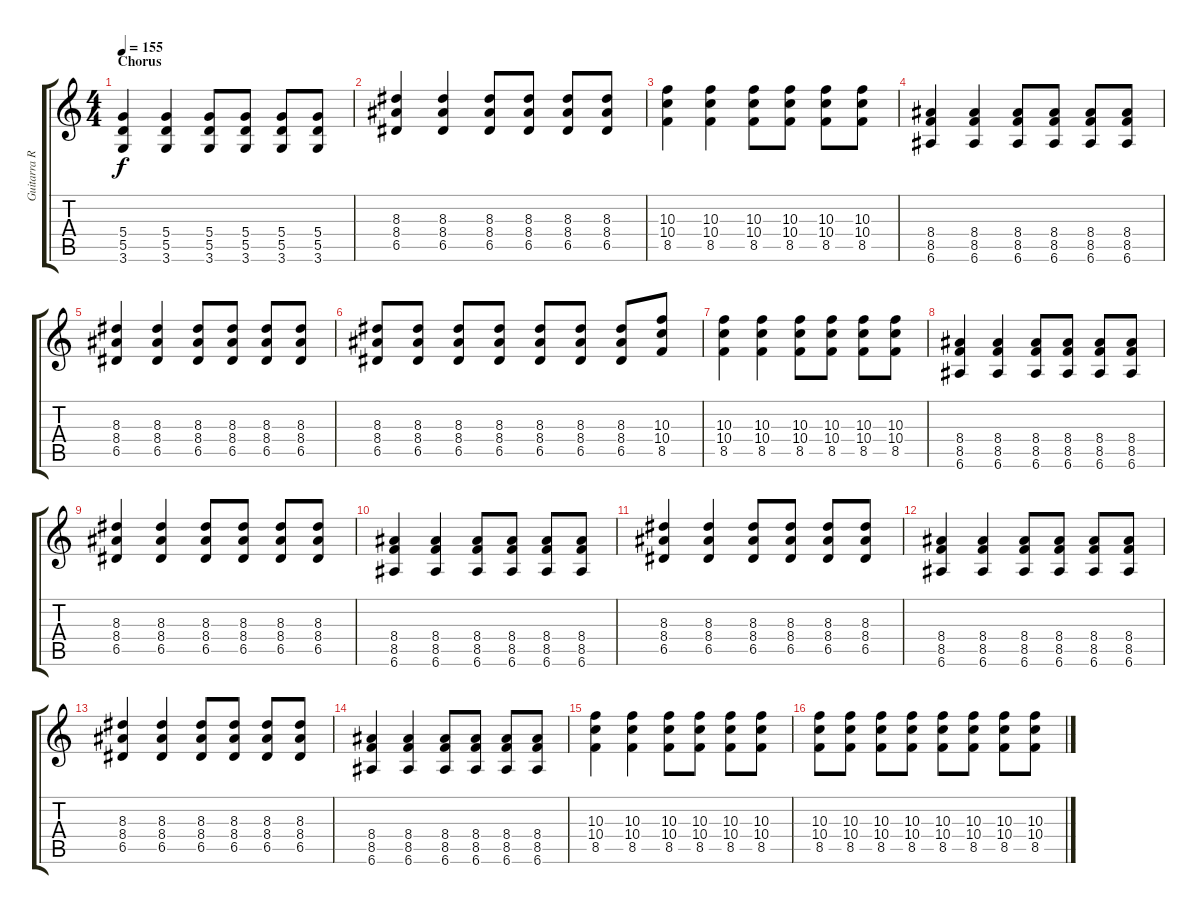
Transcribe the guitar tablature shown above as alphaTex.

\track ("Guitarra Ritmica" "Guitarra R") {instrument distortionguitar}
\staff {score tabs}
\tuning (E4 B3 G3 D3 A2 E2) {hide}
\ts (4 4)
\section ("" "Chorus")
\tempo 155
\clef g2
\ks c
(5.4 5.5 3.6).4{dy f} (5.4 5.5 3.6).4 (5.4 5.5 3.6).8 (5.4 5.5 3.6).8 (5.4 5.5 3.6).8 (5.4 5.5 3.6).8 |
(8.3 8.4 6.5).4 (8.3 8.4 6.5).4 (8.3 8.4 6.5).8 (8.3 8.4 6.5).8 (8.3 8.4 6.5).8 (8.3 8.4 6.5).8 |
(10.3 10.4 8.5).4 (10.3 10.4 8.5).4 (10.3 10.4 8.5).8 (10.3 10.4 8.5).8 (10.3 10.4 8.5).8 (10.3 10.4 8.5).8 |
(8.4 8.5 6.6).4 (8.4 8.5 6.6).4 (8.4 8.5 6.6).8 (8.4 8.5 6.6).8 (8.4 8.5 6.6).8 (8.4 8.5 6.6).8 |
(8.3 8.4 6.5).4 (8.3 8.4 6.5).4 (8.3 8.4 6.5).8 (8.3 8.4 6.5).8 (8.3 8.4 6.5).8 (8.3 8.4 6.5).8 |
(8.3 8.4 6.5).8 (8.3 8.4 6.5).8 (8.3 8.4 6.5).8 (8.3 8.4 6.5).8 (8.3 8.4 6.5).8 (8.3 8.4 6.5).8 (8.3 8.4 6.5).8 (10.3 10.4 8.5).8 |
(10.3 10.4 8.5).4 (10.3 10.4 8.5).4 (10.3 10.4 8.5).8 (10.3 10.4 8.5).8 (10.3 10.4 8.5).8 (10.3 10.4 8.5).8 |
(8.4 8.5 6.6).4 (8.4 8.5 6.6).4 (8.4 8.5 6.6).8 (8.4 8.5 6.6).8 (8.4 8.5 6.6).8 (8.4 8.5 6.6).8 |
(8.3 8.4 6.5).4 (8.3 8.4 6.5).4 (8.3 8.4 6.5).8 (8.3 8.4 6.5).8 (8.3 8.4 6.5).8 (8.3 8.4 6.5).8 |
(8.4 8.5 6.6).4 (8.4 8.5 6.6).4 (8.4 8.5 6.6).8 (8.4 8.5 6.6).8 (8.4 8.5 6.6).8 (8.4 8.5 6.6).8 |
(8.3 8.4 6.5).4 (8.3 8.4 6.5).4 (8.3 8.4 6.5).8 (8.3 8.4 6.5).8 (8.3 8.4 6.5).8 (8.3 8.4 6.5).8 |
(8.4 8.5 6.6).4 (8.4 8.5 6.6).4 (8.4 8.5 6.6).8 (8.4 8.5 6.6).8 (8.4 8.5 6.6).8 (8.4 8.5 6.6).8 |
(8.3 8.4 6.5).4 (8.3 8.4 6.5).4 (8.3 8.4 6.5).8 (8.3 8.4 6.5).8 (8.3 8.4 6.5).8 (8.3 8.4 6.5).8 |
(8.4 8.5 6.6).4 (8.4 8.5 6.6).4 (8.4 8.5 6.6).8 (8.4 8.5 6.6).8 (8.4 8.5 6.6).8 (8.4 8.5 6.6).8 |
(10.3 10.4 8.5).4 (10.3 10.4 8.5).4 (10.3 10.4 8.5).8 (10.3 10.4 8.5).8 (10.3 10.4 8.5).8 (10.3 10.4 8.5).8 |
(10.3 10.4 8.5).8 (10.3 10.4 8.5).8 (10.3 10.4 8.5).8 (10.3 10.4 8.5).8 (10.3 10.4 8.5).8 (10.3 10.4 8.5).8 (10.3 10.4 8.5).8 (10.3 10.4 8.5).8
